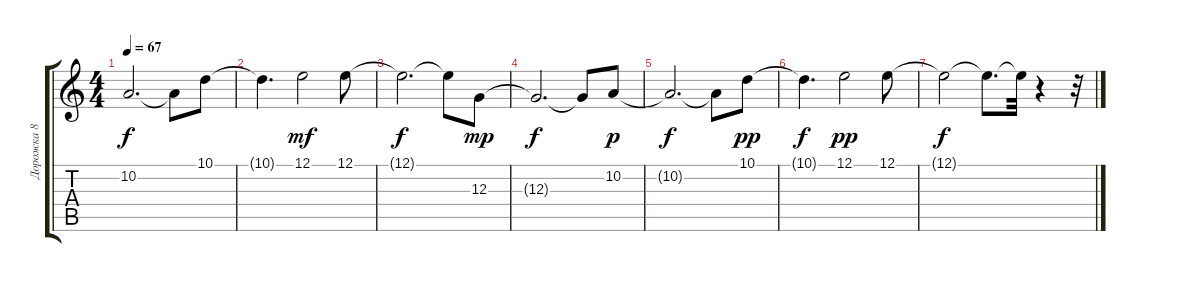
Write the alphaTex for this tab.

\track ("Дорожка 8" "Дорожка 8") {instrument synthvoice}
\staff {score tabs}
\tuning (E4 B3 G3 D3 A2 E2) {hide}
\ts (4 4)
\tempo 67
\clef g2
\ks c
10.2{t}.2{d dy f} 10.2{t}.8 10.1.8 |
10.1{t}.4{d} 12.1.2{dy mf} 12.1.8 |
12.1{t}.2{d dy f} 12.1{t}.8 12.3.8{dy mp} |
12.3{t}.2{d dy f} 12.3{t}.8 10.2.8{dy p} |
10.2{t}.2{d dy f} 10.2{t}.8 10.1.8{dy pp} |
10.1{t}.4{d dy f} 12.1.2{dy pp} 12.1.8 |
12.1{t}.2{dy f} 12.1{t}.8{d} 12.1{t}.32 r.4 r.32
